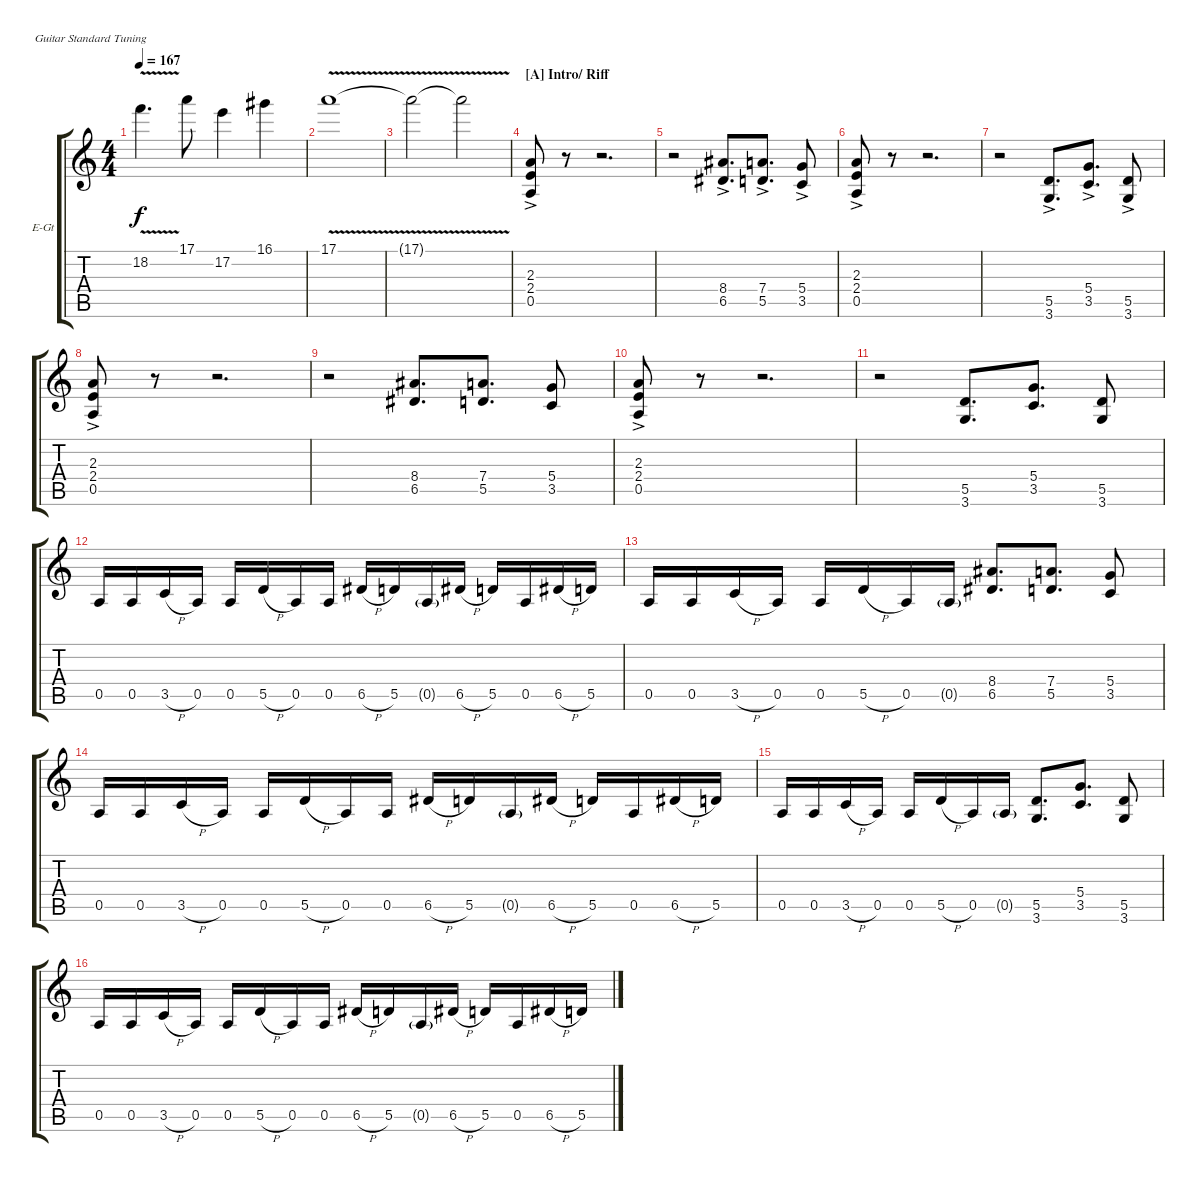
\defaultSystemsLayout 4
\bracketExtendMode groupsimilarinstruments
\firstSystemTrackNameOrientation horizontal
\otherSystemsTrackNameOrientation horizontal
\track ("Lead Guitar (Mark Reale)" "E-Gt") {instrument distortionguitar}
\staff {score tabs}
\tuning (E4 B3 G3 D3 A2 E2)
\ts (4 4)
\tempo 167
\clef g2
\ks c
18.2{v}.4{d dy f} 17.1.8 17.2.4 16.1.4 |
17.1{v}.1 |
17.1{v t}.2 17.1{t}.2 |
\section ("A" "Intro/ Riff")
(0.5{ac} 2.4{ac} 2.3{ac}).8 r.8 r.2{d} |
r.2 (8.4{ac} 6.5{ac}).8{d} (7.4{ac} 5.5{ac}).8{d} (5.4{ac} 3.5{ac}).8 |
(0.5{ac} 2.4{ac} 2.3{ac}).8 r.8 r.2{d} |
r.2 (5.5{ac} 3.6{ac}).8{d} (5.4{ac} 3.5{ac}).8{d} (5.5{ac} 3.6{ac}).8 |
(0.5{ac} 2.4{ac} 2.3{ac}).8 r.8 r.2{d} |
r.2 (8.4 6.5).8{d} (7.4 5.5).8{d} (5.4 3.5).8 |
(0.5{ac} 2.4{ac} 2.3{ac}).8 r.8 r.2{d} |
r.2 (5.5 3.6).8{d} (5.4 3.5).8{d} (5.5 3.6).8 |
0.5.16 0.5.16 3.5{h}.16 0.5.16 0.5.16 5.5{h}.16 0.5.16 0.5.16 6.5{h}.16 5.5.16 0.5{g}.16 6.5{h}.16 5.5.16 0.5.16 6.5{h}.16 5.5.16 |
0.5.16 0.5.16 3.5{h}.16 0.5.16 0.5.16 5.5{h}.16 0.5.16 0.5{g}.16 (8.4 6.5).8{d} (7.4 5.5).8{d} (5.4 3.5).8 |
0.5.16 0.5.16 3.5{h}.16 0.5.16 0.5.16 5.5{h}.16 0.5.16 0.5.16 6.5{h}.16 5.5.16 0.5{g}.16 6.5{h}.16 5.5.16 0.5.16 6.5{h}.16 5.5.16 |
0.5.16 0.5.16 3.5{h}.16 0.5.16 0.5.16 5.5{h}.16 0.5.16 0.5{g}.16 (5.5 3.6).8{d} (5.4 3.5).8{d} (5.5 3.6).8 |
0.5.16 0.5.16 3.5{h}.16 0.5.16 0.5.16 5.5{h}.16 0.5.16 0.5.16 6.5{h}.16 5.5.16 0.5{g}.16 6.5{h}.16 5.5.16 0.5.16 6.5{h}.16 5.5.16
